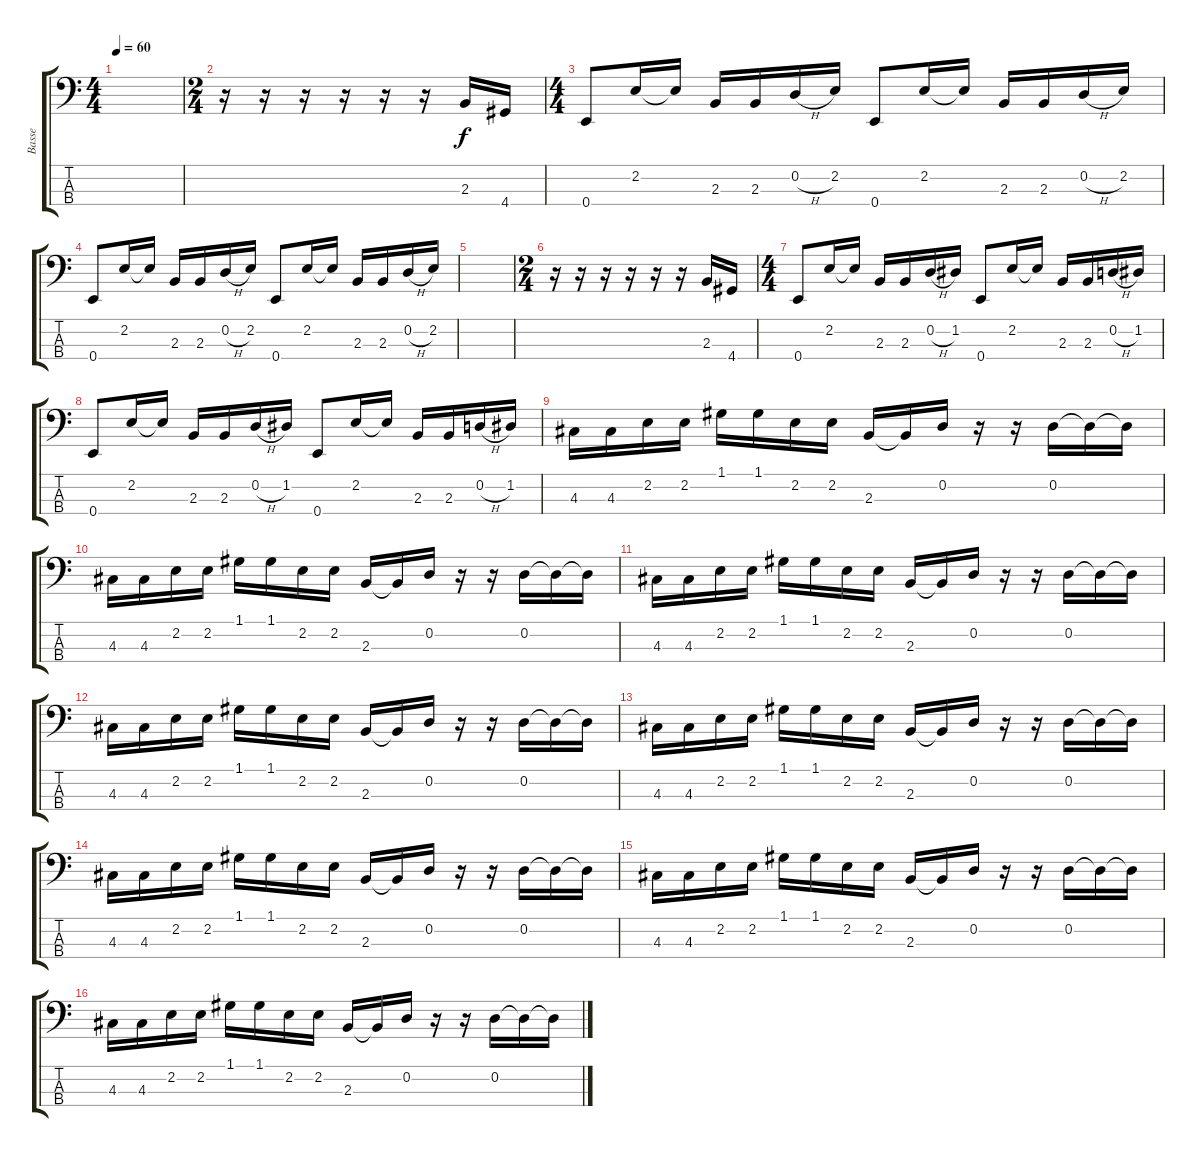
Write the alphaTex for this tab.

\track ("Basse" "Basse") {instrument electricbassfinger}
\staff {score tabs}
\tuning (G2 D2 A1 E1) {hide}
\ts (4 4)
\tempo 60
\clef f4
\ks c
|
\ts (2 4)
r.16 r.16 r.16 r.16 r.16 r.16 2.3.16 4.4.16 |
\ts (4 4)
0.4.8 2.2.16 2.2{t}.16 2.3.16 2.3.16 0.2{h}.16 2.2.16 0.4.8 2.2.16 2.2{t}.16 2.3.16 2.3.16 0.2{h}.16 2.2.16 |
0.4.8 2.2.16 2.2{t}.16 2.3.16 2.3.16 0.2{h}.16 2.2.16 0.4.8 2.2.16 2.2{t}.16 2.3.16 2.3.16 0.2{h}.16 2.2.16 |
|
\ts (2 4)
r.16 r.16 r.16 r.16 r.16 r.16 2.3.16 4.4.16 |
\ts (4 4)
0.4.8 2.2.16 2.2{t}.16 2.3.16 2.3.16 0.2{h}.16 1.2.16 0.4.8 2.2.16 2.2{t}.16 2.3.16 2.3.16 0.2{h}.16 1.2.16 |
0.4.8 2.2.16 2.2{t}.16 2.3.16 2.3.16 0.2{h}.16 1.2.16 0.4.8 2.2.16 2.2{t}.16 2.3.16 2.3.16 0.2{h}.16 1.2.16 |
4.3.16 4.3.16 2.2.16 2.2.16 1.1.16 1.1.16 2.2.16 2.2.16 2.3.16 2.3{t}.16 0.2.16 r.16 r.16 0.2.16 0.2{t}.16 0.2{t}.16 |
4.3.16 4.3.16 2.2.16 2.2.16 1.1.16 1.1.16 2.2.16 2.2.16 2.3.16 2.3{t}.16 0.2.16 r.16 r.16 0.2.16 0.2{t}.16 0.2{t}.16 |
4.3.16 4.3.16 2.2.16 2.2.16 1.1.16 1.1.16 2.2.16 2.2.16 2.3.16 2.3{t}.16 0.2.16 r.16 r.16 0.2.16 0.2{t}.16 0.2{t}.16 |
4.3.16 4.3.16 2.2.16 2.2.16 1.1.16 1.1.16 2.2.16 2.2.16 2.3.16 2.3{t}.16 0.2.16 r.16 r.16 0.2.16 0.2{t}.16 0.2{t}.16 |
4.3.16 4.3.16 2.2.16 2.2.16 1.1.16 1.1.16 2.2.16 2.2.16 2.3.16 2.3{t}.16 0.2.16 r.16 r.16 0.2.16 0.2{t}.16 0.2{t}.16 |
4.3.16 4.3.16 2.2.16 2.2.16 1.1.16 1.1.16 2.2.16 2.2.16 2.3.16 2.3{t}.16 0.2.16 r.16 r.16 0.2.16 0.2{t}.16 0.2{t}.16 |
4.3.16 4.3.16 2.2.16 2.2.16 1.1.16 1.1.16 2.2.16 2.2.16 2.3.16 2.3{t}.16 0.2.16 r.16 r.16 0.2.16 0.2{t}.16 0.2{t}.16 |
4.3.16 4.3.16 2.2.16 2.2.16 1.1.16 1.1.16 2.2.16 2.2.16 2.3.16 2.3{t}.16 0.2.16 r.16 r.16 0.2.16 0.2{t}.16 0.2{t}.16
